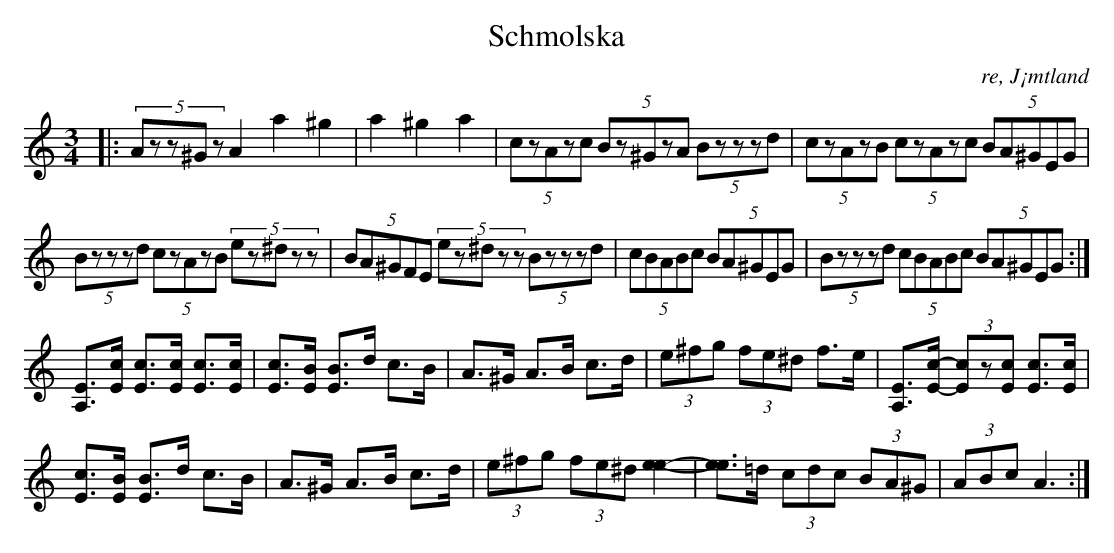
X:1
T:Schmolska
O: re, J¡mtland
M:3/4
L:1/8
K:Am
|: (5:2Azz^Gz A2 a2 ^g2|a2 ^g2 a2|  (5:2czAzc (5:2Bz^GzA (5:2Bzzzd|  (5:2czAzB (5:2czAzc (5:2BA^GEG|
 (5:2Bzzzd (5:2czAzB (5:2ez^dzz|  (5:2BA^GFE (5:2ez^dzz (5:2Bzzzd|  (5:2cBABc (5:2BA^GEG | (5:2Bzzzd (5:2cBABc (5:2BA^GEG  :|
[EA,]>[cE] [cE]>[cE] [cE]>[cE] | [cE]>[BE] [BE]>d c>B | A>^G A>B c>d | (3e^fg (3fe^d f>e | [EA,]>[c-E-] (3[cE]z[cE] [cE]>[cE] |
[cE]>[BE] [BE]>d c>B | A>^G A>B c>d | (3e^fg (3fe^d [e2-e2-] | [ee]>=d (3cdc (3BA^G | (3ABc A3 :|]
